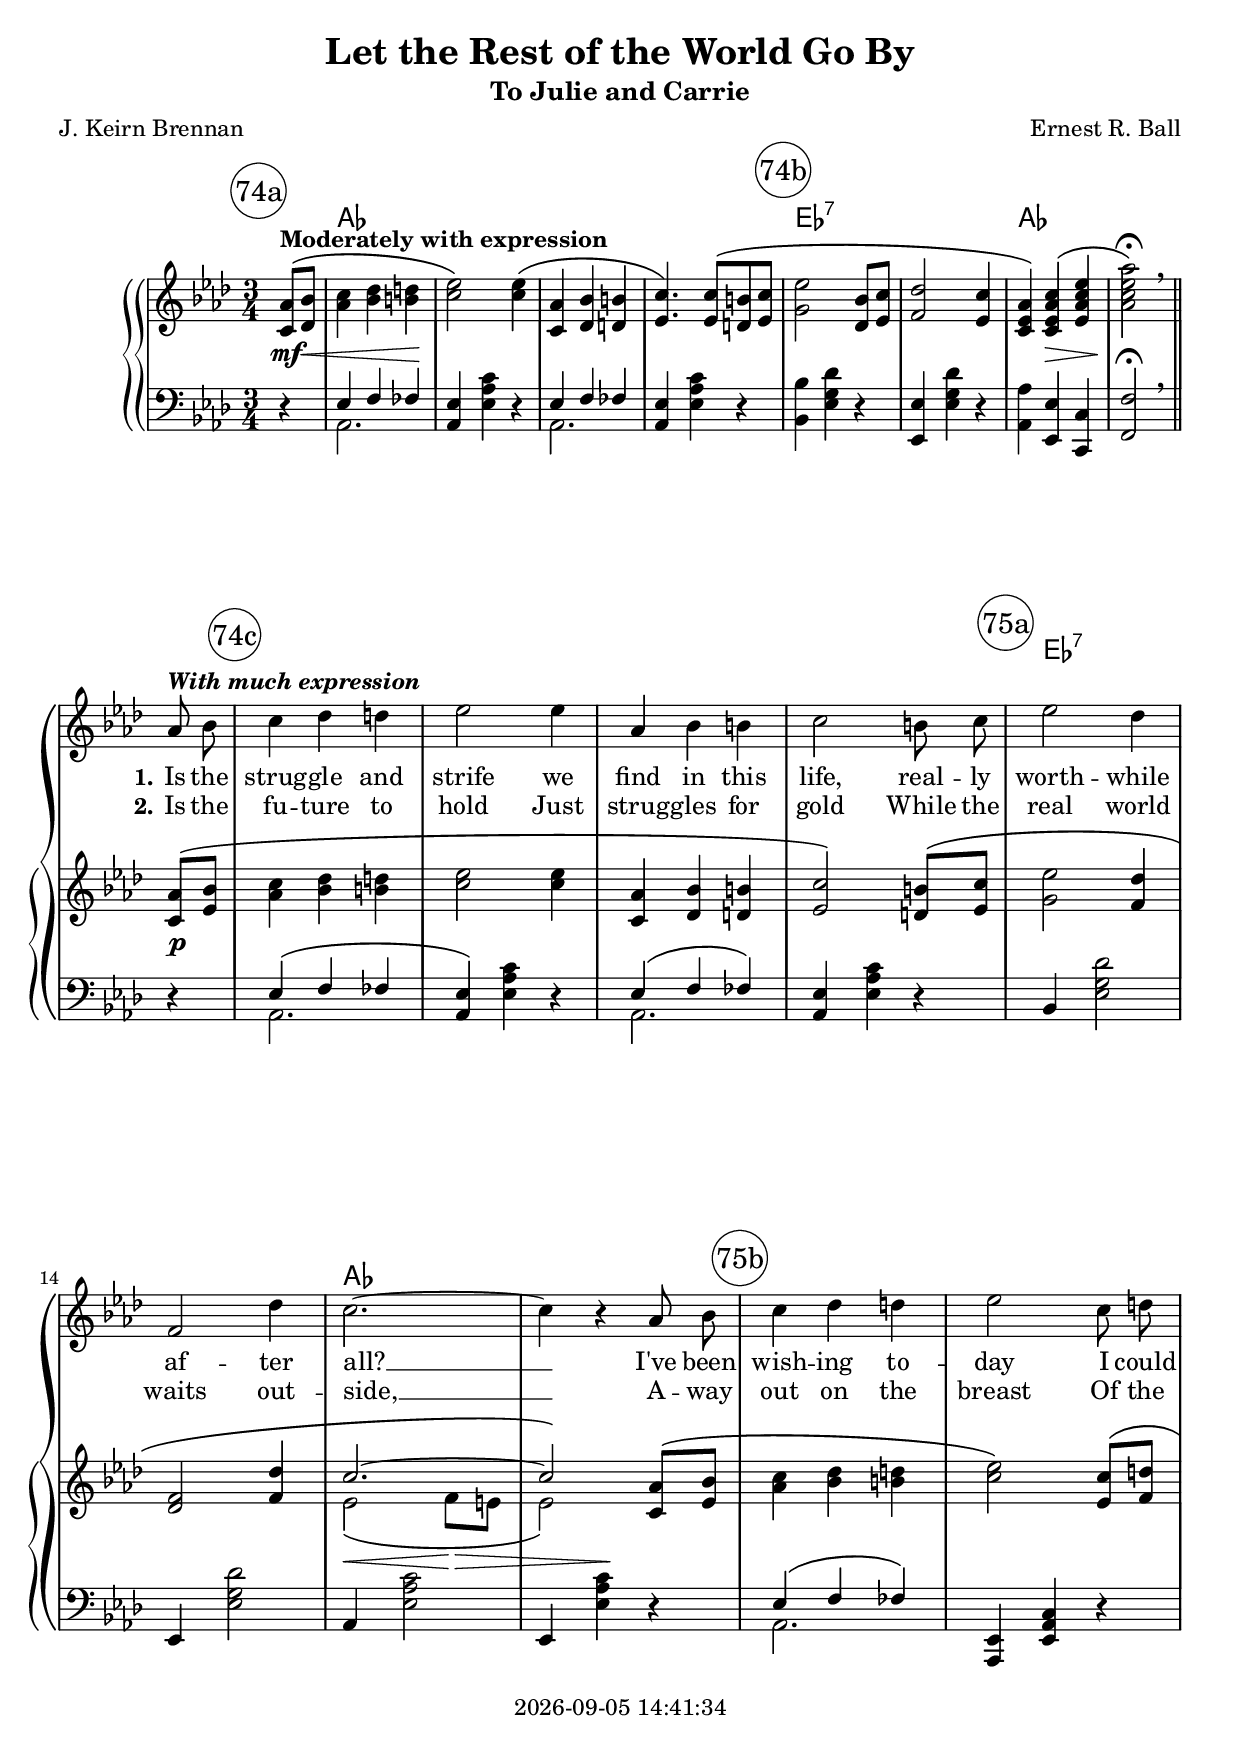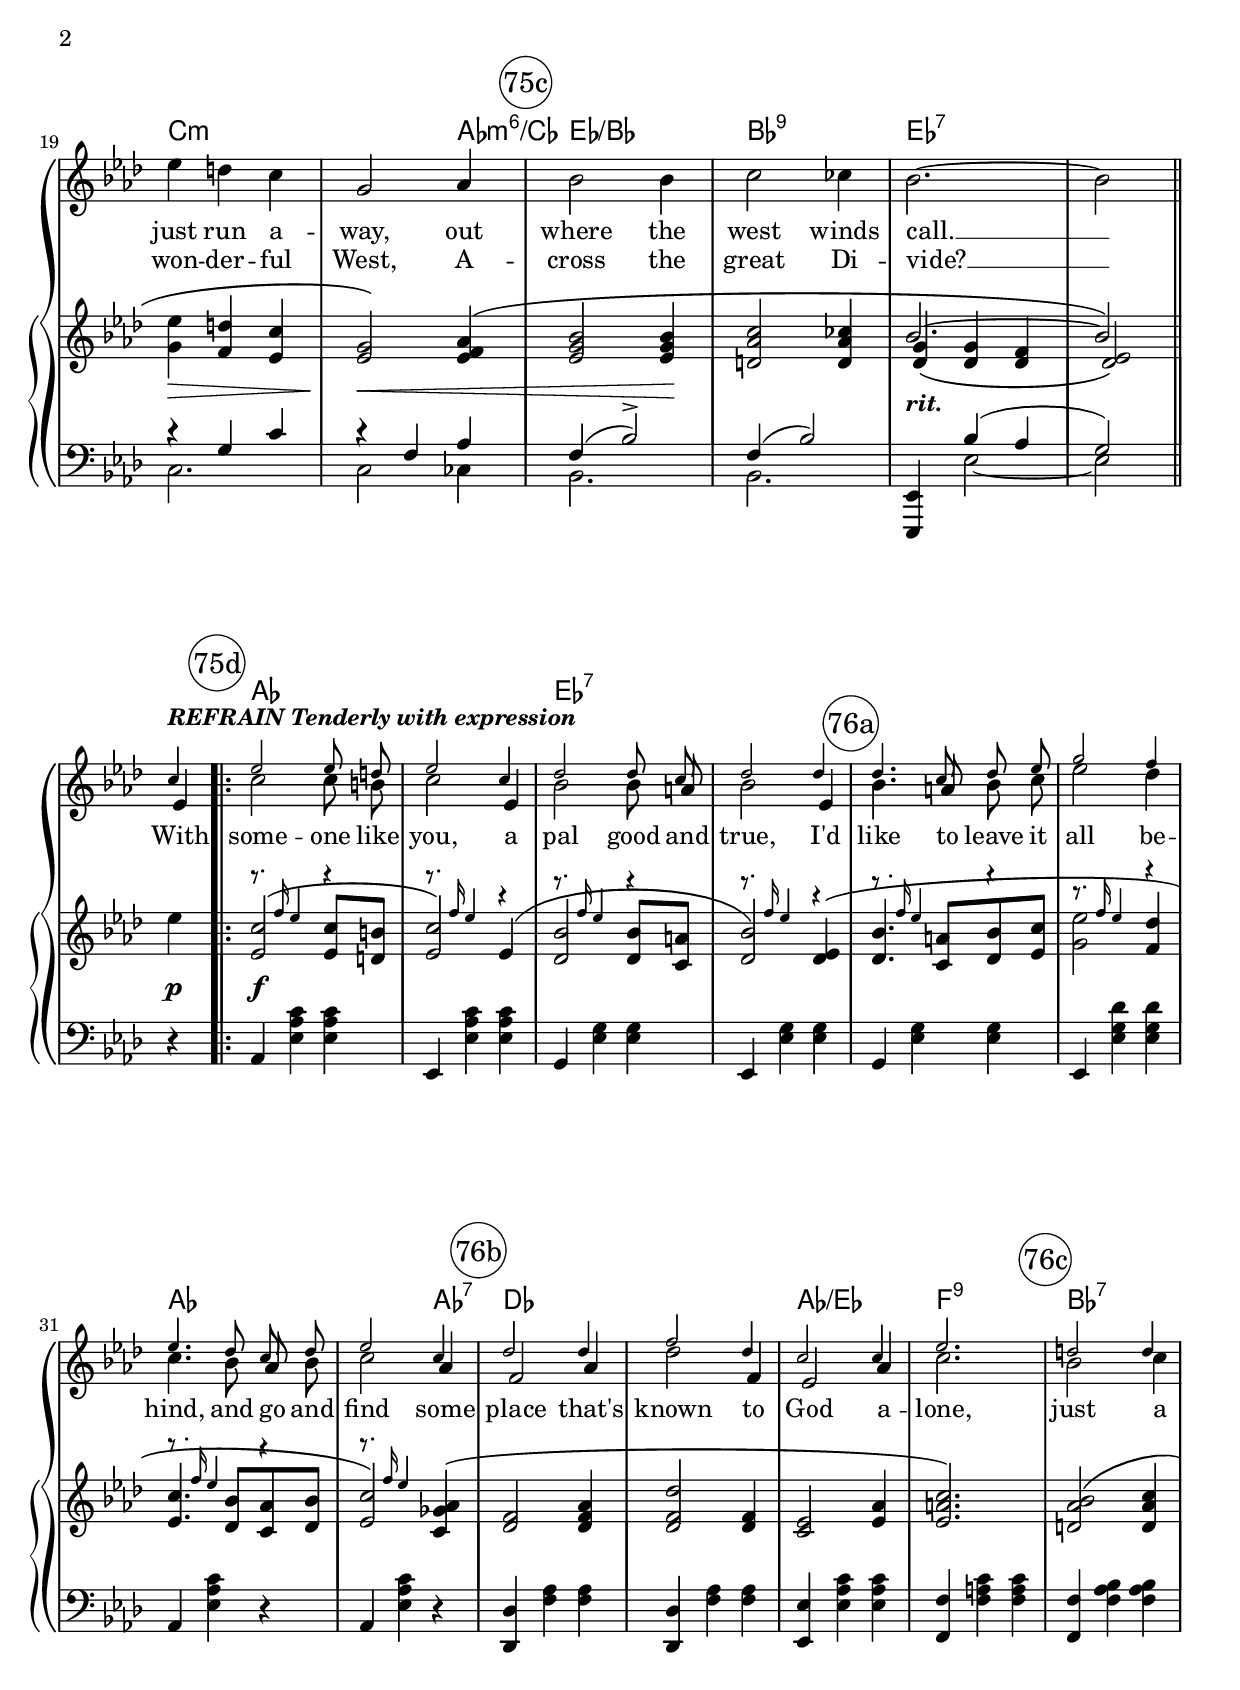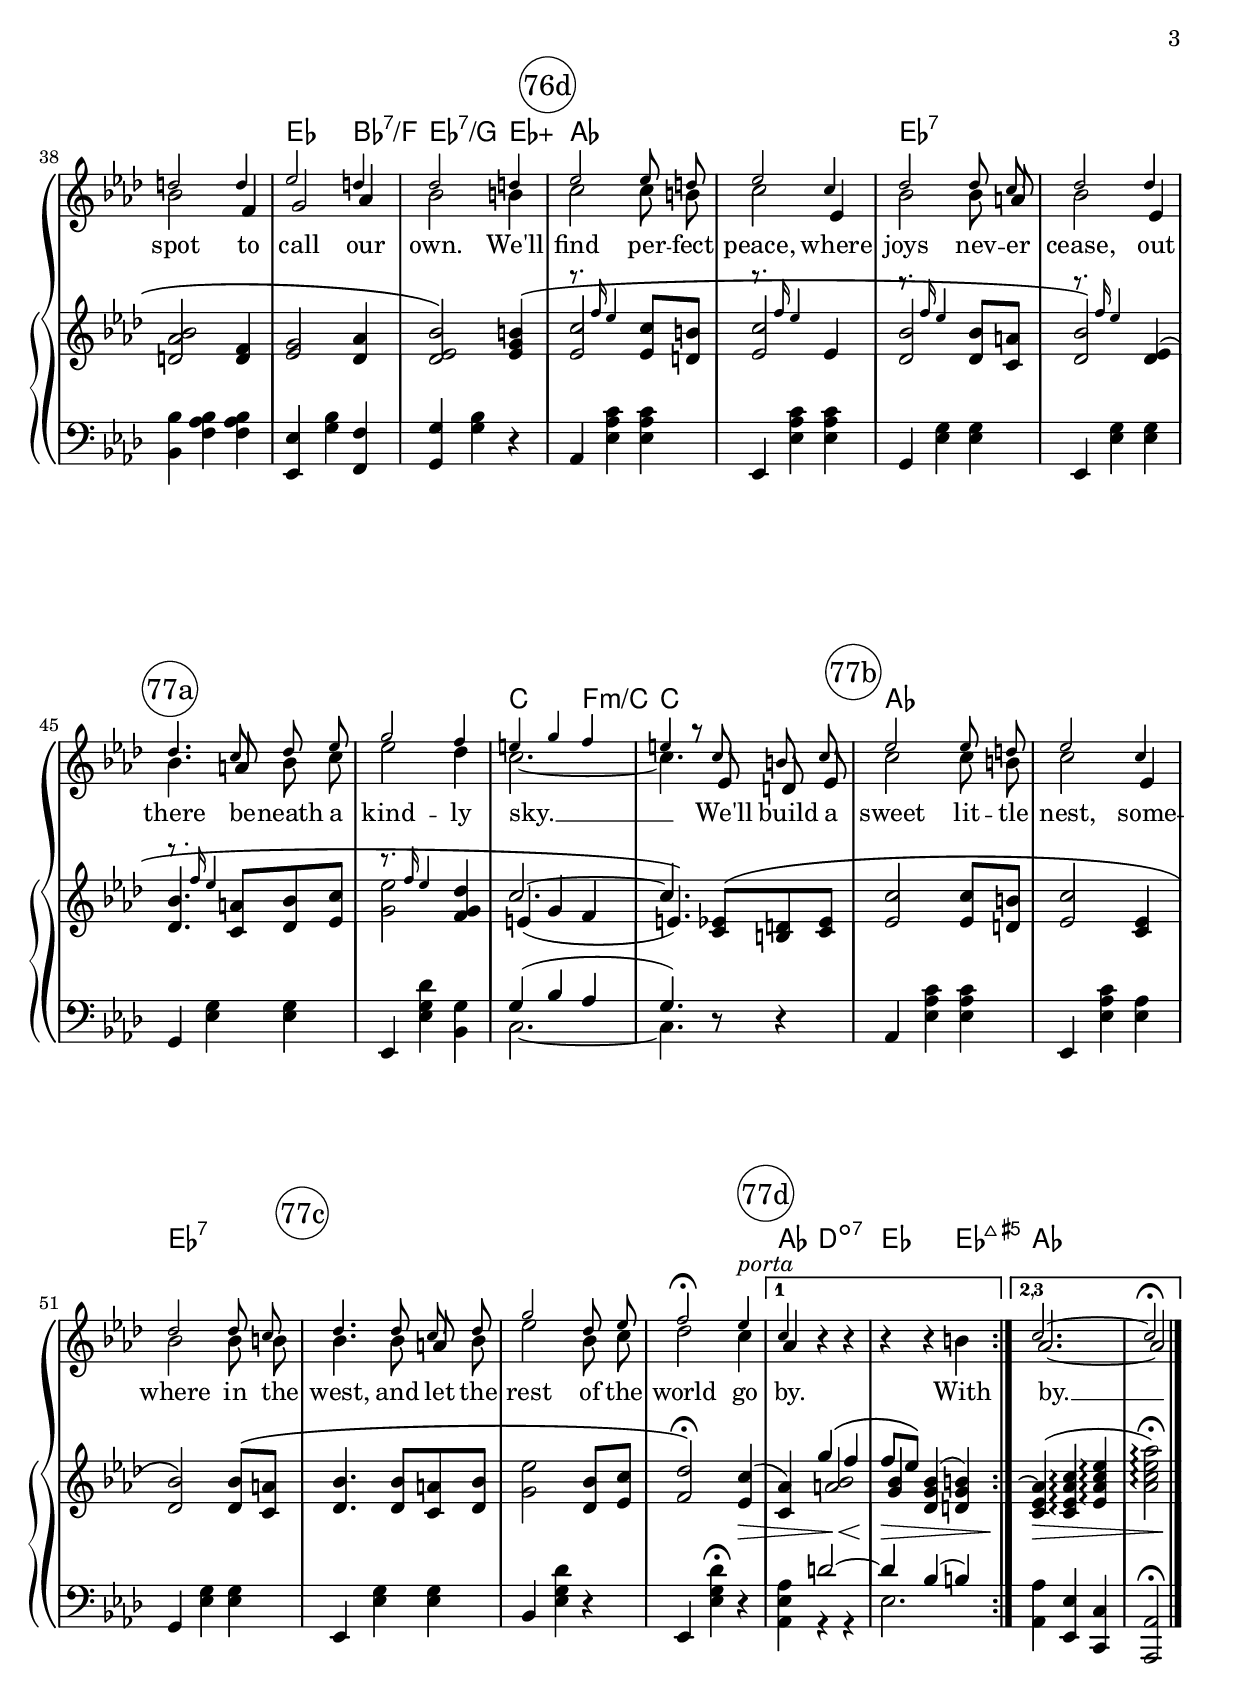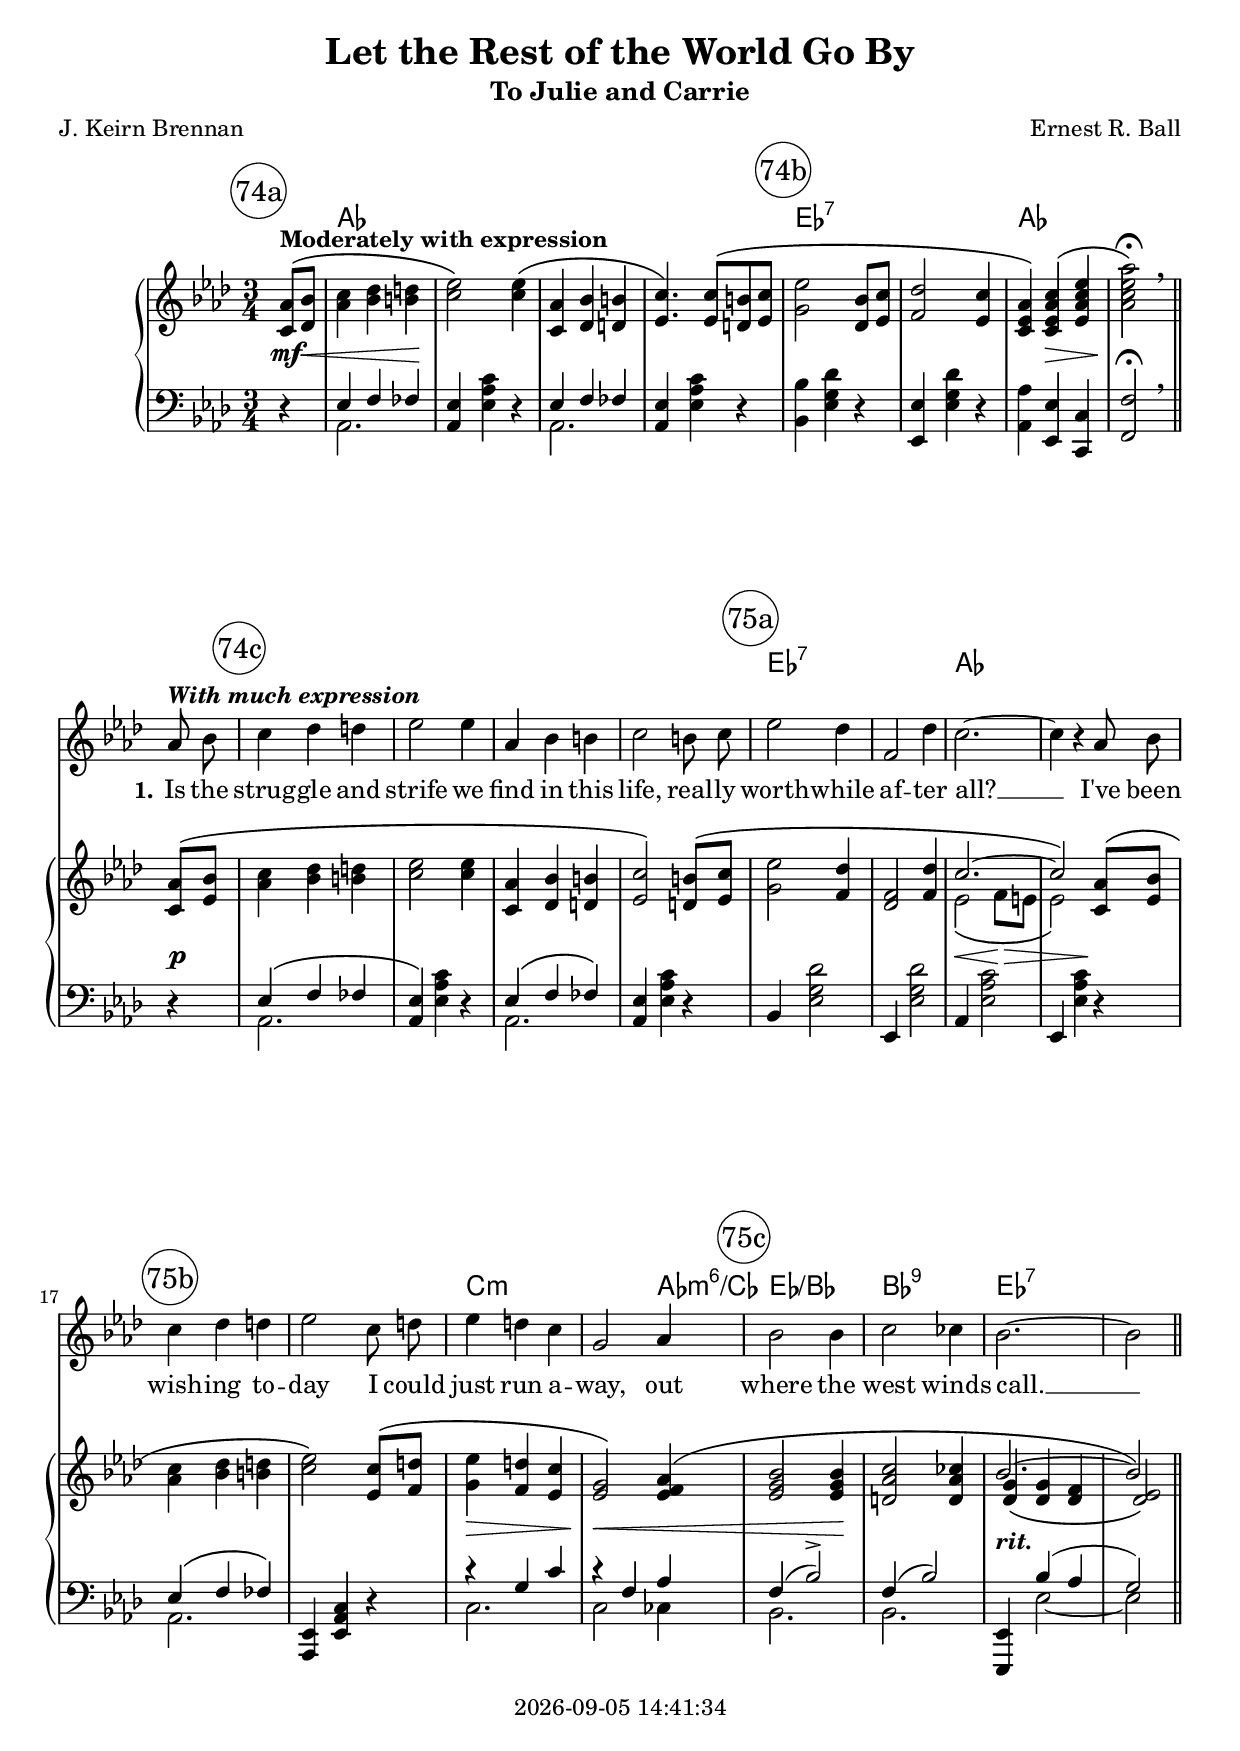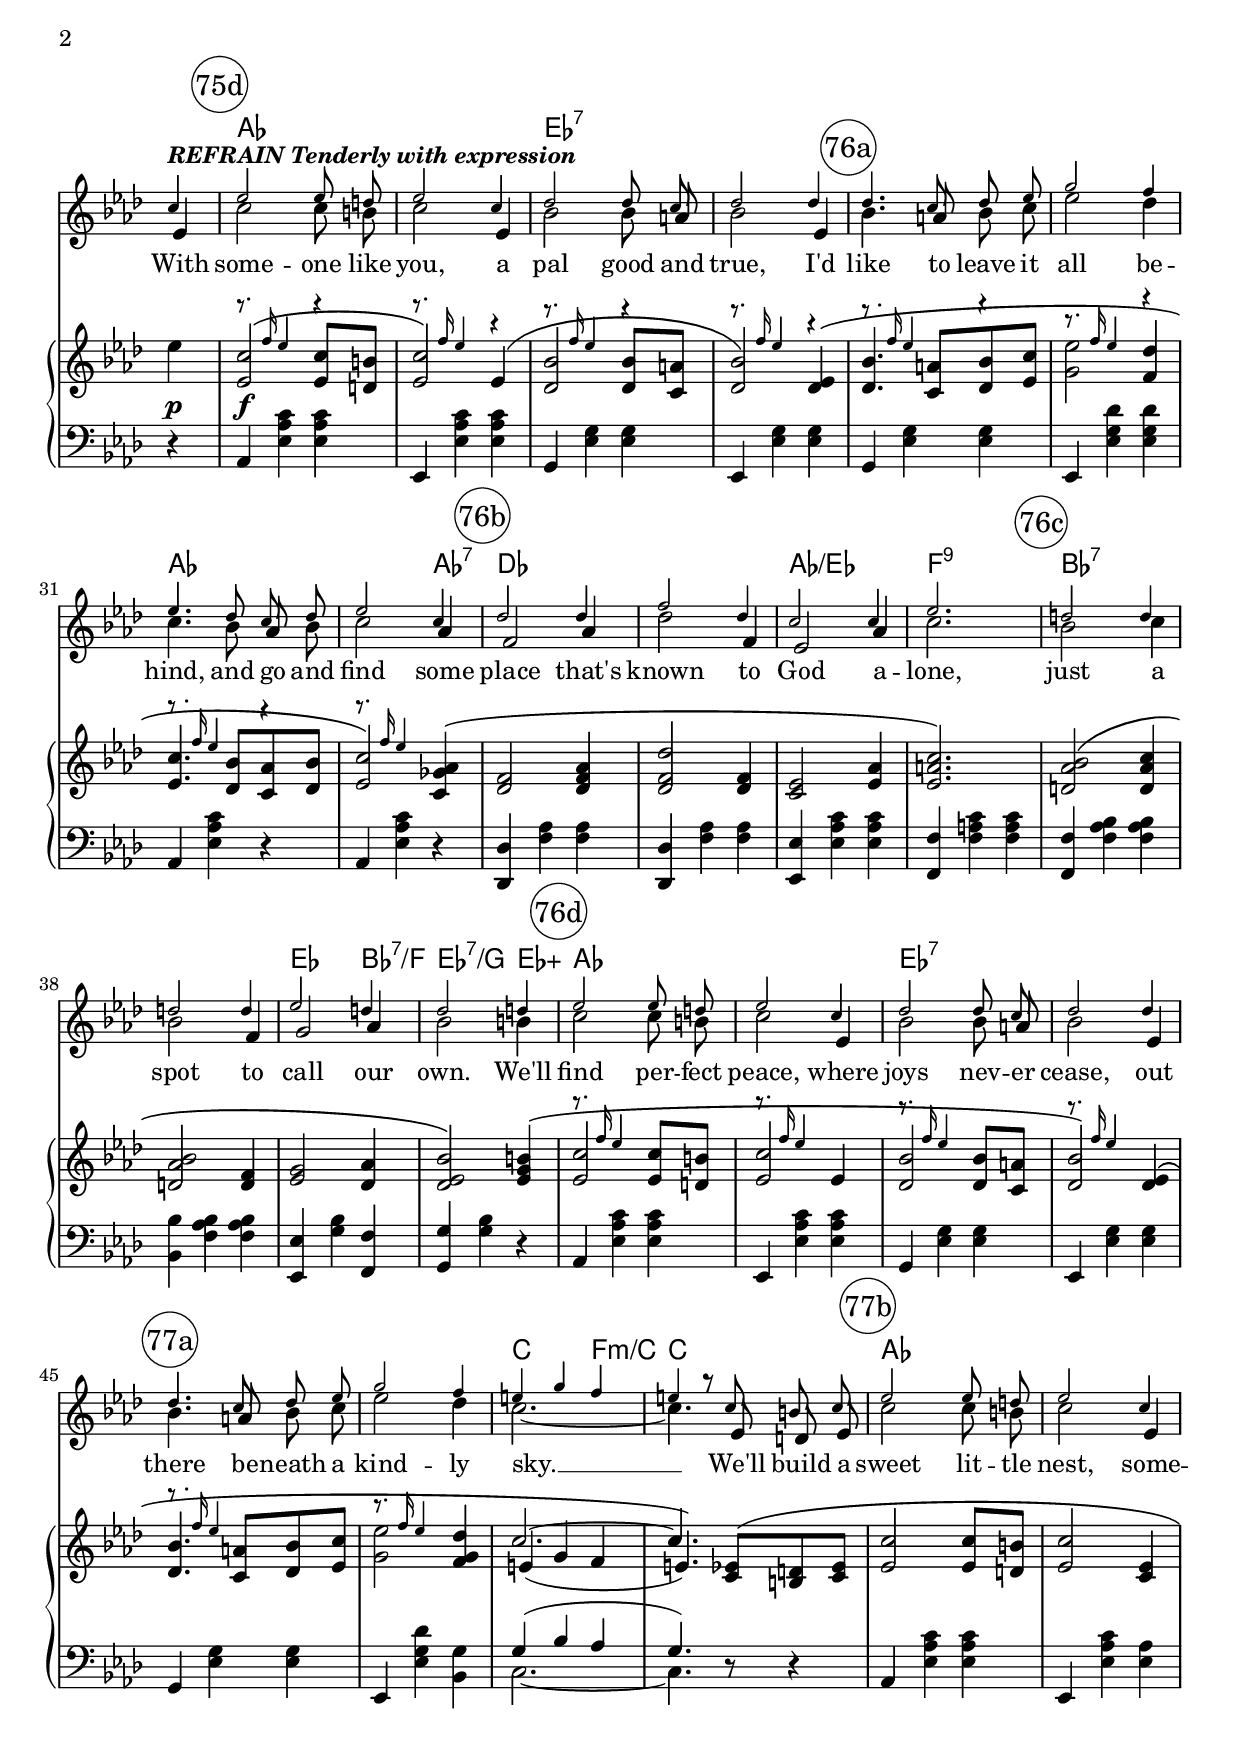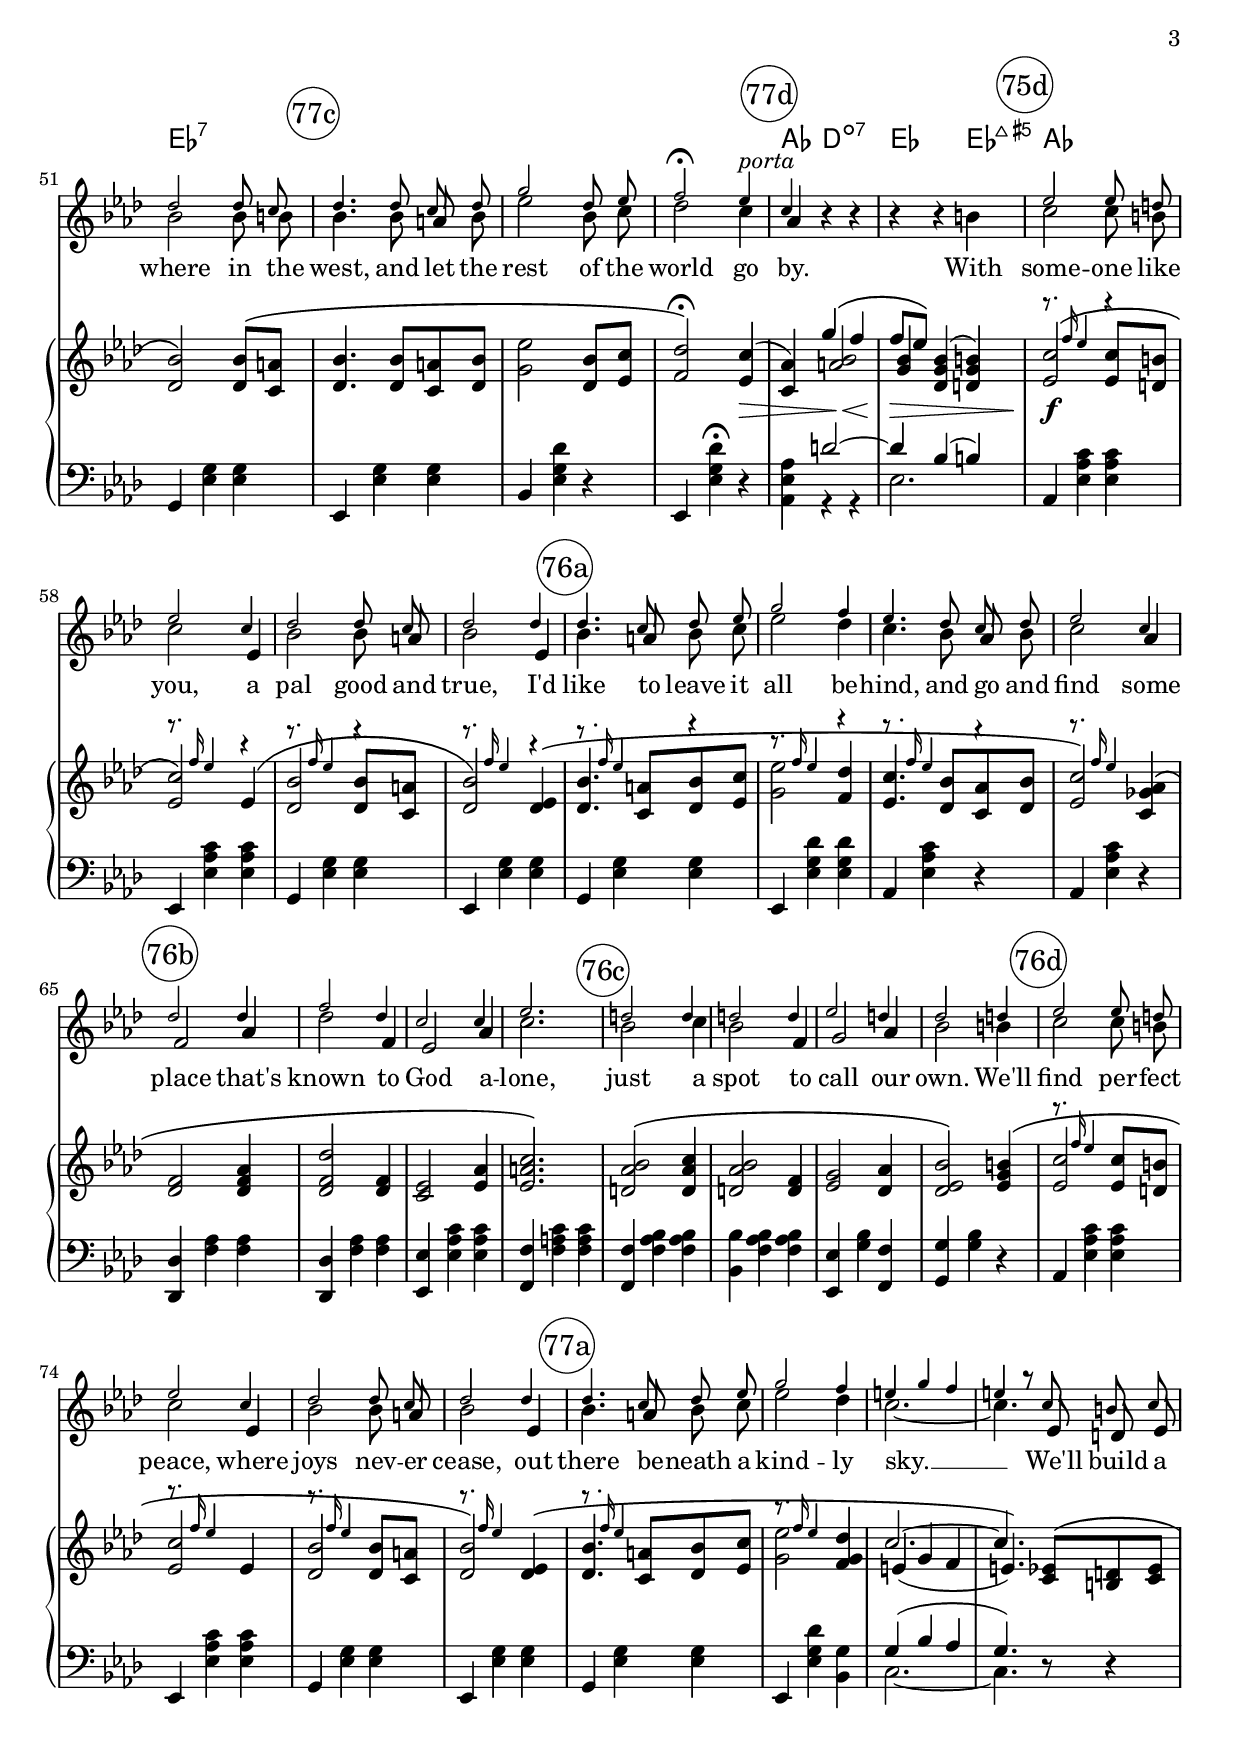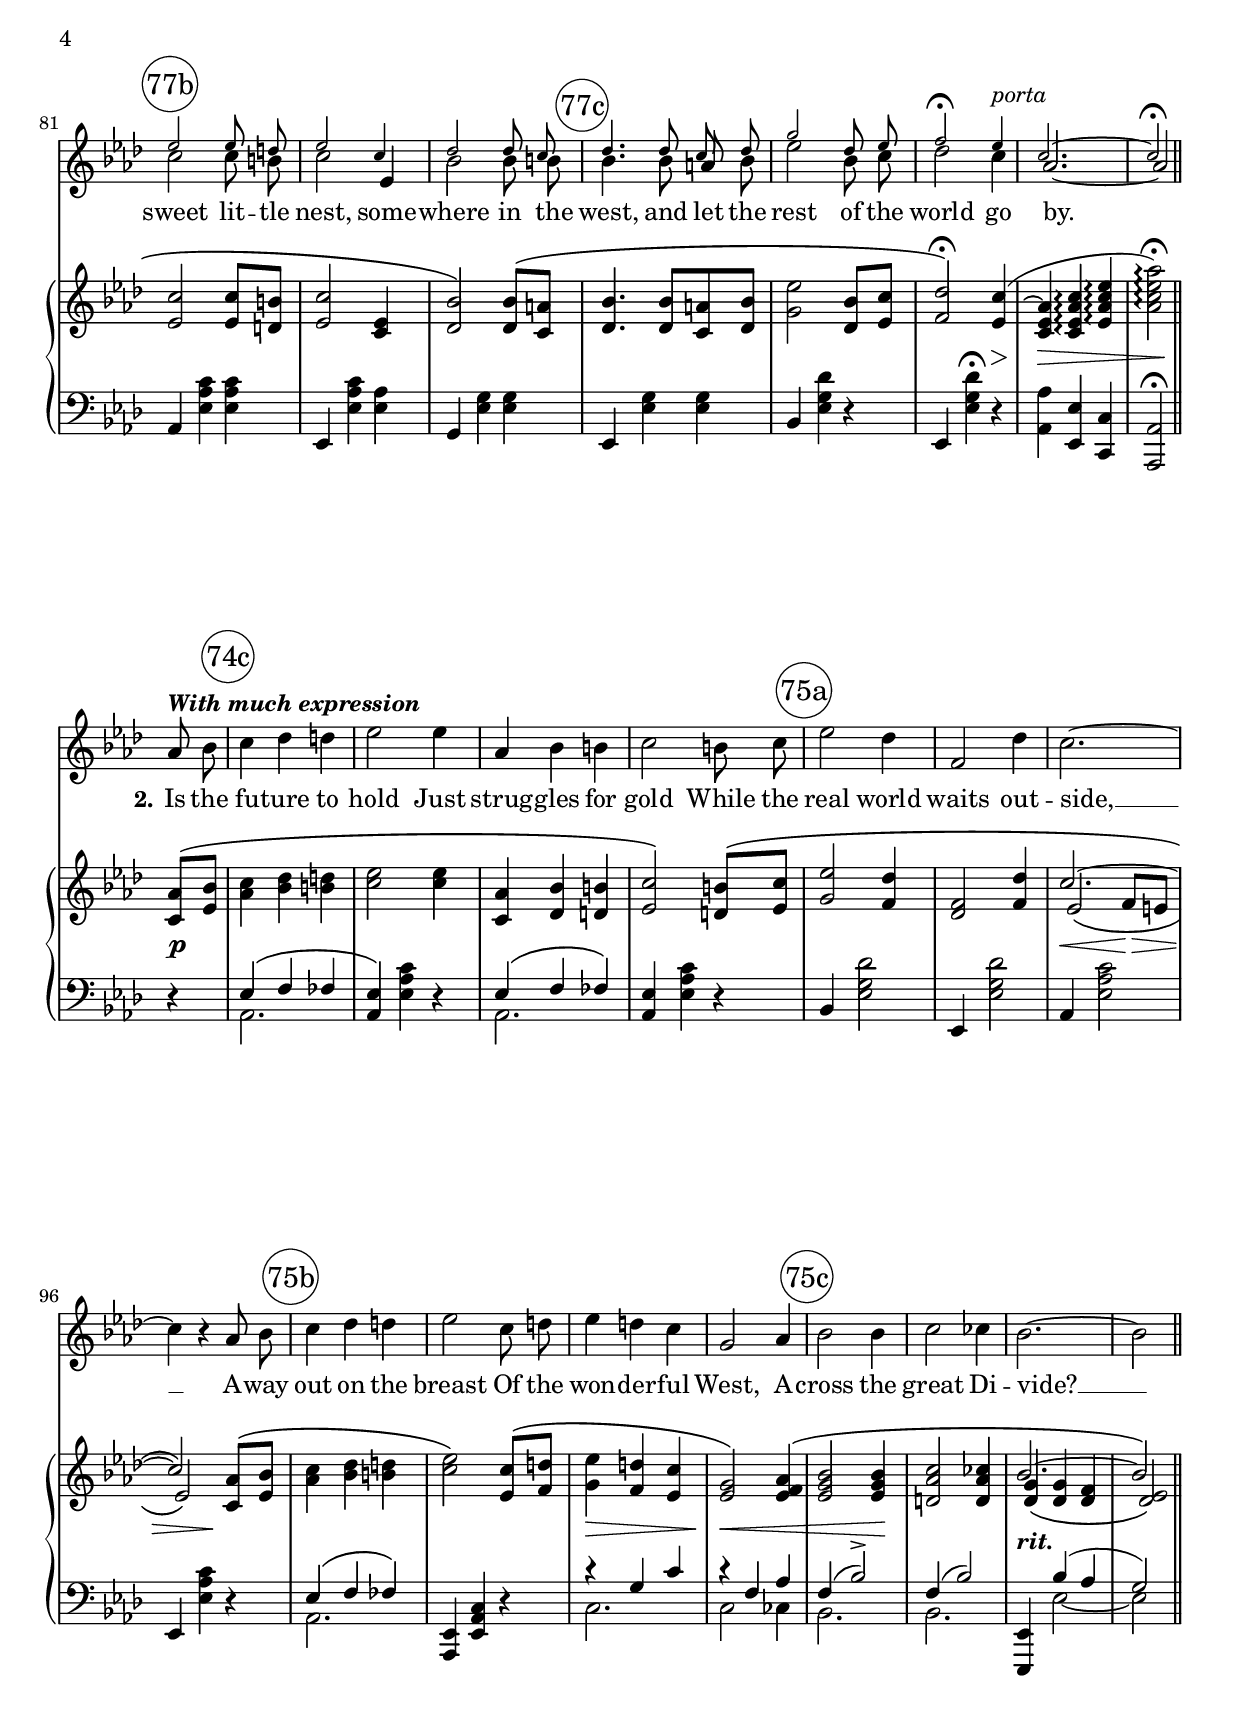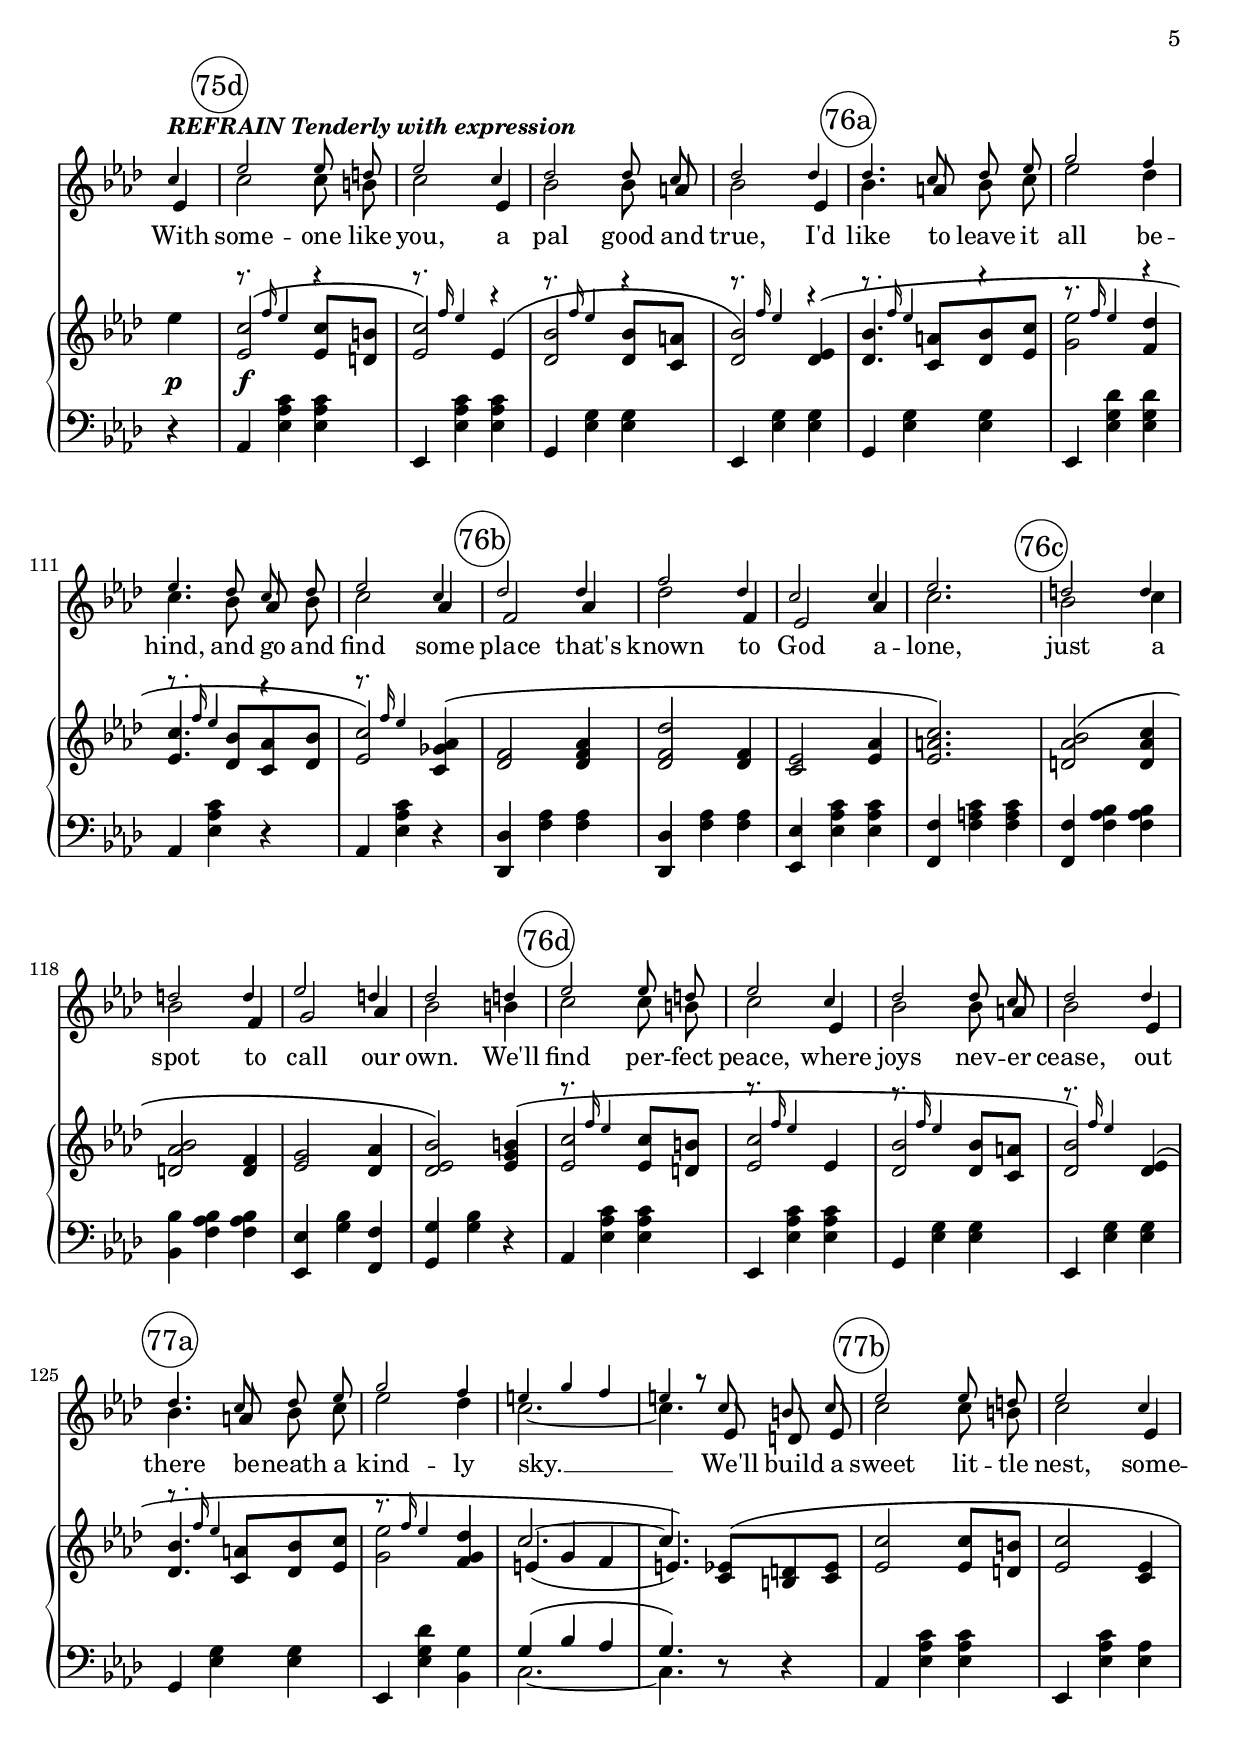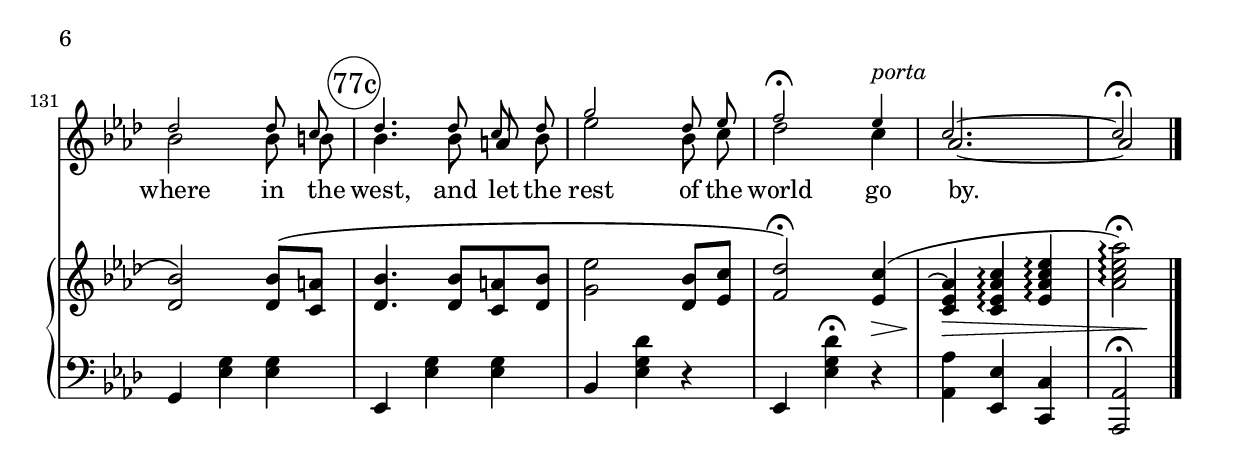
\version "2.20.0"

\include "predefined-guitar-fretboards.ly"

today = #(strftime "%Y-%m-%d %H:%M:%S" (localtime (current-time)))

\header {
% centered at top
%  dedication  = "dedication"
  title       = "Let the Rest of the World Go By"
  subtitle    = "To Julie and Carrie"
%  subsubtitle = "subsubtitle"
%  instrument  = "instrument"
  
% arrangement of following lines:
%
%  poet    composer
%  meter   arranger
%  piece       opus

  composer    = "Ernest R. Ball"
%  arranger    = "arranger"
%  opus        = "opus"

  poet        = "J. Keirn Brennan"
%  meter       = "meter"
%  piece       = "piece"

% centered at bottom
% tagline     = "tagline" % default lilypond version
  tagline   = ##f
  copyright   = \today
}

% #(set-global-staff-size 16)

global = {
  \key aes \major
  \time 3/4
  \partial 4
}

TTa = {
  \global
  \set Score.tempoHideNote = ##t
  \tempo 4=90
  s4-\markup \upright \bold "Moderately with expression"
  s2.*7
  s2
}

TTb = {
  s4-\markup \italic \bold "With much expression"
  s2.*15
  s2 s4^\markup \bold {REFRAIN \italic {Tenderly with expression}}
}

TTc = {
  s2.*29
  \tempo 4=45 s2 \tempo 4=90 s4^\markup \italic porta
}

TTd = {
  s2.*2
}

TTe = {
  s2.
  \tempo 4=45 s2 \tempo 4=90
}

TempoTrack       = { \TTa \TTb \TTc \TTd                     \TTe }
TempoTrackSingle = { \TTa \TTb \TTc \TTd \TTc \TTe \TTb \TTc \TTe }

RTa = {
%  \set Score.currentBarNumber = #5
  \mark \markup { \circle "74a" } s4 s2.*4
  \mark \markup { \circle "74b" } s2.*3 s2
}

RTb = {
  s4
  \mark \markup { \circle "74c" } s2.*4
  \mark \markup { \circle "75a" } s2.*4
  \mark \markup { \circle "75b" } s2.*4
  \mark \markup { \circle "75c" } s2.*4
}

RTc = {
    \mark \markup { \circle "75d" } s2.*4
    \mark \markup { \circle "76a" } s2.*4
    \mark \markup { \circle "76b" } s2.*4
    \mark \markup { \circle "76c" } s2.*4
    \mark \markup { \circle "76d" } s2.*4
    \mark \markup { \circle "77a" } s2.*4
    \mark \markup { \circle "77b" } s2.*3
    \mark \markup { \circle "77c" } s2.*3
}

RTd = {
      \mark \markup { \circle "77d" } s2.*2
}

RTe = {
      s2. s2
}

RehearsalTrack       = { \RTa \RTb \RTc \RTd                     \RTe }
RehearsalTrackSingle = { \RTa \RTb \RTc \RTd \RTc \RTe \RTb \RTc \RTe }

CTa = \chordmode {
  s4
  aes2.
  s2.*3
  ees2.:7 % 74b
  s2.
  aes2.
  s2
}

CTb = \chordmode {
  s4
  s2.*4 % 74c
  ees2.:7 % 75a
  s2.
  aes2.
  s2.*3
  c2.:m % 75b++
  s2 aes4:m6/ces
  ees2./bes % 75c
  bes:9
  ees:7
  s2.
}

CTc = \chordmode {
    aes2. % 75d
    s2.
    ees:7
    s2.
    s2. % 76a
    s2.
    aes
    s2 aes4:7
    des2. % 76b
    s2.
    aes/ees
    f:9
    bes:7 % 76c
    s2.
    ees2 bes4:7/f
    ees2:7/g ees4:aug
    aes2. % 76d
    s2.
    ees:7
    s2.
    s2. % 78a
    s2.
    c2 f4:m/c
    c2.
    aes2. % 78b
    s2.
    ees:7
    s2.*3 % 78c
  }

CTd = \chordmode {
      aes4 d2:dim7 % 78d
      ees2 ees4:maj7.5+
    }

CTe = \chordmode {
      aes2.
      s2
}

ChordTrack       = { \CTa \CTb \CTc \CTd                     \CTe }
ChordTrackSingle = { \CTa \CTb \CTc \CTd \CTc \CTe \CTb \CTc \CTe }

melodyA = \relative {
  \global
  \autoBeamOff
  r4
  R2.*7
  r4 r\fermata \bar "||"
}

melodyB = \relative {
  aes'8 bes % 74b+++
  c4 des d % 74c
  ees2 ees4
  aes,4 bes b
  c2 b8 c
  ees2 des4 % 75a
  f,2 des'4
  c2.~
  c4 r aes8 bes
  c4 des d % 75b
  ees2 c8 d
  ees4 d c
  g2 aes4
  bes2 bes4 % 75c
  c2 ces4
  bes2.~
  bes2
  ees,4
}

melodyC = \relative {
  c''2 c8 b % 75d
  c2 ees,4
  bes'2 bes8 a
  bes2 ees,4
  bes'4. a8 bes c % 76a
  ees2 des4
  c4. bes8 aes bes
  c2 aes4
  f2 aes4 % 76b
  des2 f,4
  ees2 aes4
  c2.
  bes2 c4 % 76c
  bes2 f4
  g2 aes4
  bes2 b4
  c2 c8 b % 76d
  c2 ees,4
  bes'2 bes8 a
  bes2 ees,4
  bes'4. a8 bes c % 77a
  ees2 des4
  c2. _~
  c4. ees,8 d ees
  c'2 c8 b % 77b
  c2 ees,4
  bes'2 bes8 b
  bes4. bes8 a bes % 77c
  ees2 bes8 c
  des2 c4
}

melodyD = \relative {
  aes'4 r r % 77d
  r4 r b
}

melodyE = \relative {
      aes'2.~
      aes2
}

melody       = { \melodyA \melodyB \melodyC \melodyD                                     \melodyE }
melodySingle = { \melodyA \melodyB \melodyC \melodyD \melodyC \melodyE \melodyB \melodyC \melodyE }

descantA = \relative {
  \global
  \autoBeamOff
  \override NoteHead.font-size = #-2
  \voiceOne
  s4
  s2.*7
  s2 \bar "" \break
}

descantB = {
  s4
  s2.*15
  s2 c''4
}

descantC = \relative {
  ees''2 ees8 d % 3b
  ees2 c4
  des2 des8 c
  des2 des4
  des4. c8 des ees
  g2 f4 % 3c
  ees4. des8 c des
  ees2 c4
  des2 des4
  f2 des4
  c2 c4
  ees2. % 4a
  d2 d4
  d2 d4
  ees2 d4
  des2 d4
  ees2 ees8 d
  ees2 c4 % 4b
  des2 des8 c
  des2 des4
  des4. c8 des ees
  g2 f4
  e4 g f
  e4 r8 c b c % 4c
  ees2 ees8 d
  ees2 c4
  des2 des8 c
  des4. des8 c des
  g2 des8 ees % 4d
  f2\fermata ees4
}

descantD = \relative {
  c''4 s2
  s2.
}

descantE = \relative {
  c''2.~
  c2\fermata
}

descant       = { \descantA \descantB \descantC \descantD                               \descantE }
descantSingle = { \descantA \descantB \descantC \descantD \descantC \descantE \descantB \descantC \descantE }

wordsOne = \lyricmode {
  \set stanza = "1."
  Is the strug -- gle and strife
  we find in this life,
  real -- ly worth -- while af -- ter all? __
  I've been wish -- ing to -- day
  I could just run a -- way,
  out where the west winds call. __
}

chorus = \lyricmode {
  With some -- one like you,
  a pal good and true,
  I'd like to leave it all be -- hind,
  and go and find
  some place that's known to God a -- lone,
  just a spot to call our own.
  We'll find per -- fect peace,
  where joys nev -- er cease,
  out there be -- neath a kind -- ly sky. __
  We'll build a sweet lit -- tle nest,
  some -- where in the west,
  and let the rest of the world go by.

  With by. __
}

wordsTwo = \lyricmode {
  \set stanza = "2."
  Is the fu -- ture to hold
  Just strug -- gles for gold
  While the real world waits out -- side, __
  A -- way out on the breast
  Of the won -- der -- ful West,
  A -- cross the great Di -- vide? __
}

wordsSingle = \lyricmode {
  \set stanza = "1."
  Is the strug -- gle and strife
  we find in this life,
  real -- ly worth -- while af -- ter all? __
  I've been wish -- ing to -- day
  I could just run a -- way,
  out where the west winds call. __
  With some -- one like you,
  a pal good and true,
  I'd like to leave it all be -- hind,
  and go and find
  some place that's known to God a -- lone,
  just a spot to call our own.
  We'll find per -- fect peace,
  where joys nev -- er cease,
  out there be -- neath a kind -- ly sky. __
  We'll build a sweet lit -- tle nest,
  some -- where in the west,
  and let the rest of the world go by.
  With some -- one like you,
  a pal good and true,
  I'd like to leave it all be -- hind,
  and go and find
  some place that's known to God a -- lone,
  just a spot to call our own.
  We'll find per -- fect peace,
  where joys nev -- er cease,
  out there be -- neath a kind -- ly sky. __
  We'll build a sweet lit -- tle nest,
  some -- where in the west,
  and let the rest of the world go by.

  \set stanza = "2."
  Is the fu -- ture to hold
  Just strug -- gles for gold
  While the real world waits out -- side, __
  A -- way out on the breast
  Of the won -- der -- ful West,
  A -- cross the great Di -- vide? __

  With some -- one like you,
  a pal good and true,
  I'd like to leave it all be -- hind,
  and go and find
  some place that's known to God a -- lone,
  just a spot to call our own.
  We'll find per -- fect peace,
  where joys nev -- er cease,
  out there be -- neath a kind -- ly sky. __
  We'll build a sweet lit -- tle nest,
  some -- where in the west,
  and let the rest of the world go by.
}

midiWords = \lyricmode {
  \set stanza = "1."
  "\nIs " "the " strug "gle " "and " "strife "
  "\nwe " "find " "in " "this " "life, "
  "\nreal" "ly " worth "while " af "ter " "all? " 
  "\nI've " "been " wish "ing " to "day "
  "\nI " "could " "just " "run " a "way, "
  "\nout " "where " "the " "west " "winds " "call. " 
  "\nWith " some "one " "like " "you, "
  "\na " "pal " "good " "and " "true, "
  "\nI'd " "like " "to " "leave " "it " "all " be "hind, "
  "\nand " "go " "and " "find "
  "\nsome " "place " "that's " "known " "to " "God " a "lone, "
  "\njust " "a " "spot " "to " "call " "our " "own. "
  "\nWe'll " "find " per "fect " "peace, "
  "\nwhere " "joys " nev "er " "cease, "
  "\nout " "there " be "neath " "a " kind "ly " "sky. " 
  "\nWe'll " "build " "a " "sweet " lit "tle " "nest, "
  "\nsome" "where " "in " "the " "west, "
  "\nand " "let " "the " "rest " "of " "the " "world " "go " "by. "
  "\nWith " some "one " "like " "you, "
  "\na " "pal " "good " "and " "true, "
  "\nI'd " "like " "to " "leave " "it " "all " be "hind, "
  "\nand " "go " "and " "find "
  "\nsome " "place " "that's " "known " "to " "God " a "lone, "
  "\njust " "a " "spot " "to " "call " "our " "own. "
  "\nWe'll " "find " per "fect " "peace, "
  "\nwhere " "joys " nev "er " "cease, "
  "\nout " "there " be "neath " "a " kind "ly " "sky. " 
  "\nWe'll " "build " "a " "sweet " lit "tle " "nest, "
  "\nsome" "where " "in " "the " "west, "
  "\nand " "let " "the " "rest " "of " "the " "world " "go " "by. "

  \set stanza = "2."
  "\nIs " "the " fu "ture " "to " "hold "
  "\nJust " strug "gles " "for " "gold "
  "\nWhile " "the " "real " "world " "waits " out "side, " 
  "\nA" "way " "out " "on " "the " "breast "
  "\nOf " "the " won der "ful " "West, "
  "\nA" "cross " "the " "great " Di "vide? " 

  "\nWith " some "one " "like " "you, "
  "\na " "pal " "good " "and " "true, "
  "\nI'd " "like " "to " "leave " "it " "all " be "hind, "
  "\nand " "go " "and " "find "
  "\nsome " "place " "that's " "known " "to " "God " a "lone, "
  "\njust " "a " "spot " "to " "call " "our " "own. "
  "\nWe'll " "find " per "fect " "peace, "
  "\nwhere " "joys " nev "er " "cease, "
  "\nout " "there " be "neath " "a " kind "ly " "sky. " 
  "\nWe'll " "build " "a " "sweet " lit "tle " "nest, "
  "\nsome" "where " "in " "the " "west, "
  "\nand " "let " "the " "rest " "of " "the " "world " "go " "by. "
}

pRHa = \relative {
  \global
  <c' aes'>8\( <des bes'>
  <aes' c>4 <bes des> <b d>
  <c ees>2\) q4\(
  <c, aes'>4 <des bes'> <d b'>
  <ees c'>4.\) q8\( <d b'> <ees c'>
  <g ees'>2 <des bes'>8 <ees c'>
  <f des'>2 <ees c'>4
  <c ees aes>4\) <c ees aes c>\( <ees aes c ees> % 2b
                                 <aes c ees aes>2\fermata\) \breathe \bar "||"
                }

pRHb = \relative {
  <c' aes'>8\( <ees bes'>
               <aes c>4 <bes des> <b d>
               <c ees>2 q4
               <c, aes'>4 <des bes'> <d b'>
               <ees c'>2\) s4
  s2. % 3c
  s2.
  s2.
  s2 <c aes'>8\( <ees bes'>
  <aes c>4 <bes des> <b d>
  <c ees>2\) <ees, c'>8\(<f d'>
  <g ees'>4 <f d'> <ees c'> % 3a
  <ees g>2\) s4
  s2.
                  s2.
                  s2.
  s2 \bar "||"
  ees'4
}

pRHc = \relative {
    s2.*7
                  s2 <c' ges' aes>4^\(
                    <des f>2 <des f aes>4
                    <des f des'>2 <des f>4
                    <c ees>2 <ees aes>4
                    <ees a c>2.\)
                  <d aes' bes>2^\( <d aes' c>4
                                   <d aes' bes>2 <d f>4
                                   <ees g>2 <des aes'>4
                                   <des ees bes'>2\) s4
                  s2.*7
                  s4. <c ees>8^\( <b d> <c ees>
                                <ees c'>2 q8 <d b'>
  <ees c'>2 <c ees>4
  <des bes'>2\) q8^\( <c a'>
                       <des bes'>4. q8 <c a'> <des bes'>
                       <g ees'>2 <des bes'>8 <ees c'>
                       <f des'>2\fermata\) <ees c'>4^(
}

pRHd = \relative {
  <c' aes'>4) s2
  s4 <des g bes>4^(<d g b>)
}

pRHe = \relative {
  <c' ees aes^\repeatTie>4(
                 <c ees aes c>\arpeggio <ees aes c ees>\arpeggio
                 <aes c ees aes>2\arpeggio\fermata)
}

pianoRH       = { \pRHa \pRHb \pRHc \pRHd                         \pRHe }
pianoRHSingle = { \pRHa \pRHb \pRHc \pRHd \pRHc \pRHe \pRHb \pRHc \pRHe }

pRHOneA = \relative {
  \global
  \oneVoice
  s4
  s2.*7
  s2 \bar "||"
}

pRHOneB = \relative {
  s4
  s2.*3
  s2 <d' b'>8\(<ees c'>
  <g ees'>2 <f des'>4 % 2c
  <des f>2 <f des'>4 \voiceOne
  c'2.~ c2\) s4
  s2.
  s2.
  s2.
  s2 \oneVoice <ees, f aes>4^\(
    <ees g bes>2 q4
    <d aes' c>2 <d aes' ces>4 \voiceOne
    bes'2.~
    bes2\) \bar "||" s4
}

pRHOneC = \relative {
    \teeny
    r8. f''16 ees4 r
    r8. f16 ees4 r
    r8. f16 ees4 r
    r8. f16 ees4 r
    r8. f16 ees4 r
    r8. f16 ees4 r
    r8. f16 ees4 r
    r8. f16 ees4 s
    s2.*8
    r8. f16 ees4 s
    r8. f16 ees4 s
    r8. f16 ees4 s
    r8. f16 ees4 s
    r8. f16 ees4 s
    r8. f16 ees4 s
    \normalsize
    c2. ~
    c4. s % 4c
    s2.
    s2.
    s2.
    s2.
    s2. % 4d
    s2.
}

pRHOneD = \relative {
  s4 g''\( f
           f8 ees\) s2
}

pRHOneE = {
  s2.
  s2
}

pianoRHOne       = { \pRHOneA \pRHOneB \pRHOneC \pRHOneD                                     \pRHOneE }
pianoRHOneSingle = { \pRHOneA \pRHOneB \pRHOneC \pRHOneD \pRHOneC \pRHOneE \pRHOneB \pRHOneC \pRHOneE }
  
pRHTwoA = \relative {
  \global
  \voiceTwo
  s4
  s2.*7
  s2 \bar "||"
}

pRHTwoB = \relative {
  s4
  s2.*6
  ees'2\(f8 e
  ees2\) s4
  s2.
  s2.
  s2. % 3a
  s2.
  s2.
  s2. \oneVoice
  <des g>4\( q <des f>
             <des ees>2\) \bar "||" s4
}

pRHTwoC = \relative {
  <ees' c'>2^\( q8 <d b'>
               <ees c'>2\) ees4^\(
                 <des bes'>2 <des bes'>8 <c a'>
                 <des bes'>2\) <des ees>4^\(
                   <des bes'>4. <c a'>8 <des bes'> <ees c'>
                   <g ees'>2 <f des'>4 % 3c
                   <ees c'>4. <des bes'>8 <c aes'> <des bes'>
                   <ees c'>2\) s4
  s2.*7
  s2 <ees g b>4^\(
    <ees c'>2 q8 <d b'>
    <ees c'>2 ees4 % 4b
    <des bes'>2 q8 <c a'>
    <des bes'>2\) <des ees>4^\(
      <des bes'>4. <c a'>8 <des bes'> <ees c'>
      <g ees'>2 <f g des'>4 e4( g f
      e4.) \) s4. % 4c
  s2.*6
}

pRHTwoD = \relative {
  s4 <a' bes>2
  <g bes>4 s2
}

pRHTwoE = {
  s2. s2
}

pianoRHTwo       = { \pRHTwoA \pRHTwoB \pRHTwoC \pRHTwoD                                     \pRHTwoE }
pianoRHTwoSingle = { \pRHTwoA \pRHTwoB \pRHTwoC \pRHTwoD \pRHTwoC \pRHTwoE \pRHTwoB \pRHTwoC \pRHTwoE }

dPa = {
  \override DynamicTextSpanner.style = #'none
  s8\mf s\<
  s2 s4\!
  s2.*5
  s4 s2\>
  s2\!
}

dPb = {
  \override DynamicTextSpanner.style = #'none
  s4\p
  s2.*6
  s2\< s4\>
  s4 s2\!
  s2.
  s2.
  s2.\>
  s2.\<
  s2 s4\!
  s2.
  s2.-\markup \bold \italic rit.
  s2
  s4\p
}

dPc = {
  \override DynamicTextSpanner.style = #'none
  s2.\f
  s2.*28
  s2 s4\>
}

dPd = {
  \override DynamicTextSpanner.style = #'none
  s4 s2\<
  s2.\>
}

dPe = {
  \override DynamicTextSpanner.style = #'none
  s2.\>
  s4 s\!
}

dynamicsPiano       = { \dPa \dPb \dPc \dPd                     \dPe }
dynamicsPianoSingle = { \dPa \dPb \dPc \dPd \dPc \dPe \dPb \dPc \dPe }
  
pLHa = \relative {
  \global
  \oneVoice
  r4
  s2.
  <aes, ees'>4 <ees' aes c> r
  s2.
  <aes, ees'>4 <ees' aes c> r
  <bes bes'>4 <ees g des'> r
  <ees, ees'>4 <ees' g des'> r
  <aes, aes'>4 <ees ees'> <c c'> % 2b
  <f f'>2\fermata \breathe \bar "||"
}

pLHb = \relative {
  r4
  s2.
  s4 <ees aes c> r
  s2.
  <aes, ees'>4 <ees' aes c> r
  bes4 <ees g des'>2 % 2c
  ees,4 q2
  aes4 <ees' aes c>2
  ees,4 q r
  s2.
  <aes, ees'>4 <ees' aes c> r
  s2. % 3a
  s2.
  s2.
  s2.
  <ees, ees'>4 s2
  s2 \bar "||" \break r4
}

pLHc = \relative {
  aes,4 <ees' aes c> q % 3b
  ees,4 q q
  g4 <ees' g> q
  ees,4 q q
  g4 q q
  ees4 <ees' g des'> q % 3c
  aes,4 <ees' aes c> r
  aes,4 q r
  <des, des'>4 <f' aes> q
  <des, des'>4 <f' aes> q
  <ees, ees'> <ees' aes c> q
  <f, f'>4 <f' a c> q % 4a
  <f, f'>4 <f' aes bes> q
  <bes, bes'>4 <f' aes bes> q
  <ees, ees'>4 <g' bes> <f, f'>
  <g g'>4 <g' bes> r
  aes,4 <ees' aes c> q
  ees,4 q q % 4b
  g4 <ees' g> q
  ees,4 q q
  g4 q q
  ees4 <ees' g des'> <bes g'>
  s2.
  s4. r8 r4 % 4c
  aes4 <ees' aes c> q
  ees,4 q <ees' aes>
  g,4 <ees' g> q
  ees,4 q q
  bes'4 <ees g des'> r % 4d
  ees,4 q\fermata r
}

pLHd = \relative {
  <aes, ees' aes>4 s2
  s2.
}

pLHe = \relative {
  <aes, aes'>4 <ees ees'> <c c'>
  <aes aes'>2\fermata
}

pianoLH = {
  \pLHa
  \pLHb
  \set Score.repeatCommands = #'(start-repeat)
  \pLHc
  \set Score.repeatCommands = #'((volta "1"))
  \pLHd
  \set Score.repeatCommands = #'((volta #f) (volta "2,3") end-repeat)
  \pLHe
  \set Score.repeatCommands = #'((volta #f))
  \bar "|."
}
pianoLHSingle = { \pLHa \pLHb \pLHc \pLHd \pLHc \pLHe \bar "||" \break \pLHb \pLHc \pLHe \bar "|." }
  
pLHoneA = \relative {
  \global
  \voiceOne
  s4 ees4 f fes
  s2.
  ees4 f fes
  s2.
  s2.
  s2.
  s2. % 2b
  s2
}

pLHoneB = \relative {
  s4
  ees4\( f fes
         <aes, ees'>4\) s2
  ees'4\( f fes\)
  s2.
  s2.*4 % 2c
  ees4\( f fes\)
  s2.
  r4 g c % 3a
  r4 f, aes
  f4(bes2->)
  f4(bes2)
  s4 bes4(aes
  g2) \bar "||" \break s4
}

pLHoneC = \relative {
  s2.*22
  g4(bes aes % 4b+++++
  g4.) s4.
  s2.*6
}

pLHoneD = \relative {
  s4 d'2~ % 4d++
  d4 bes(b)
}

pLHoneE = {s2. s2}

pianoLHone       = { \pLHoneA \pLHoneB \pLHoneC \pLHoneD                                     \pLHoneE }
pianoLHoneSingle = { \pLHoneA \pLHoneB \pLHoneC \pLHoneD \pLHoneC \pLHoneE \pLHoneB \pLHoneC \pLHoneE }

pLHtwoA = \relative {
  \global
  \voiceTwo
  s4
  aes,2.
  s2.
  aes2.
  s2.
  s2.
  s2.
  s2. % 2b
  s2
}

pLHtwoB = \relative {
  s4
  aes,2.
  s2.
  aes2.
  s2.
  s2.*4 % 2c
  aes2.
  s2.
  c2. % 3a
  c2 ces4
  bes2.
  bes2.
  s4 ees2~
  ees2 \bar "||" \break s4
}

pLHtwoC = \relative {
  s2.*22
  c2.~ % 4b+++++
  c4. s4.
  s2.*6
}

pLHtwoD = \relative {
  s4 r r % 4d++
  ees2.
}

pLHtwoE = {s2. s2}

pianoLHtwo       = { \pLHtwoA \pLHtwoB \pLHtwoC \pLHtwoD                                     \pLHtwoE }
pianoLHtwoSingle = { \pLHtwoA \pLHtwoB \pLHtwoC \pLHtwoD \pLHtwoC \pLHtwoE \pLHtwoB \pLHtwoC \pLHtwoE }

\book {
  #(define output-suffix "repeat")
  \score {
    \context GrandStaff
    <<
      <<
        \new ChordNames { \ChordTrack }
%        \new FretBoards { \ChordTrack }
      >>
      <<
        \new ChoirStaff
        <<
          \new Dynamics \TempoTrack
          \new Staff \with { \consists "Volta_engraver" }
          <<
            \new Voice \RehearsalTrack
            \new Voice            \descant
            \new Voice = "melody" \melody
            \new Lyrics \lyricsto "melody" { \wordsOne \chorus }
            \new Lyrics \lyricsto "melody" \wordsTwo
          >>
        >>
        \new PianoStaff
        <<
          \new Staff
          <<
            \new Voice \pianoRH
            \new Voice \pianoRHOne
            \new Voice \pianoRHTwo
          >>
          \new Dynamics \dynamicsPiano
          \new Staff
          <<
            \clef "bass"
            \new Voice \pianoLH
            \new Voice \pianoLHone
            \new Voice \pianoLHtwo
          >>
        >>
      >>
    >>
    \layout {
      indent = 1.5\cm
      \context {
        \Score
        \remove "Volta_engraver"
        }
      \context {
        \Staff \RemoveAllEmptyStaves
      }
    }
  }
}

\book {
  #(define output-suffix "single")
  \score {
    \unfoldRepeats
    <<
      <<
        \new ChordNames \ChordTrack
%        \new FretBoards \ChordTrack
      >>
      <<
        \new ChoirStaff
        <<
          \new Dynamics \TempoTrackSingle
          \new Staff
          <<
            \new Voice \RehearsalTrackSingle
            \new Voice            \descantSingle
            \new Voice = "melody" \melodySingle
            \new Lyrics \lyricsto "melody" \wordsSingle
          >>
        >>
        \new PianoStaff
        <<
          \new Staff
          <<
            \new Voice \pianoRHSingle
            \new Voice \pianoRHOneSingle
            \new Voice \pianoRHTwoSingle
          >>
          \new Dynamics \dynamicsPianoSingle
          \new Staff
          <<
            \clef "bass"
            \new Voice \pianoLHSingle
            \new Voice \pianoLHoneSingle
            \new Voice \pianoLHtwoSingle
          >>
        >>
      >>
    >>
    \layout {
      indent = 1.5\cm
      \context {
        \Staff \RemoveAllEmptyStaves
      }
    }
  }
}

\book {
  #(define output-suffix "midi")
  \score {
    \unfoldRepeats
    <<
      <<
        \new ChordNames \ChordTrackSingle
      >>
      <<
        \new ChoirStaff
        <<
          \new Dynamics \TempoTrackSingle
          \new Staff
          <<
            \new Voice            \descantSingle
            \new Voice = "melody" \melodySingle
            \new Lyrics \lyricsto "melody" { \midiWords }
        >>
        >>
        \new PianoStaff
        <<
          \new Staff
          <<
            \new Voice \pianoRHSingle
            \new Voice \pianoRHOneSingle
            \new Voice \pianoRHTwoSingle
          >>
          \new Dynamics \dynamicsPianoSingle
          \new Staff
          <<
            \clef "bass"
            \new Voice \pianoLHSingle
            \new Voice \pianoLHoneSingle
            \new Voice \pianoLHtwoSingle
          >>
        >>
      >>
    >>
    \midi {}
  }
}
